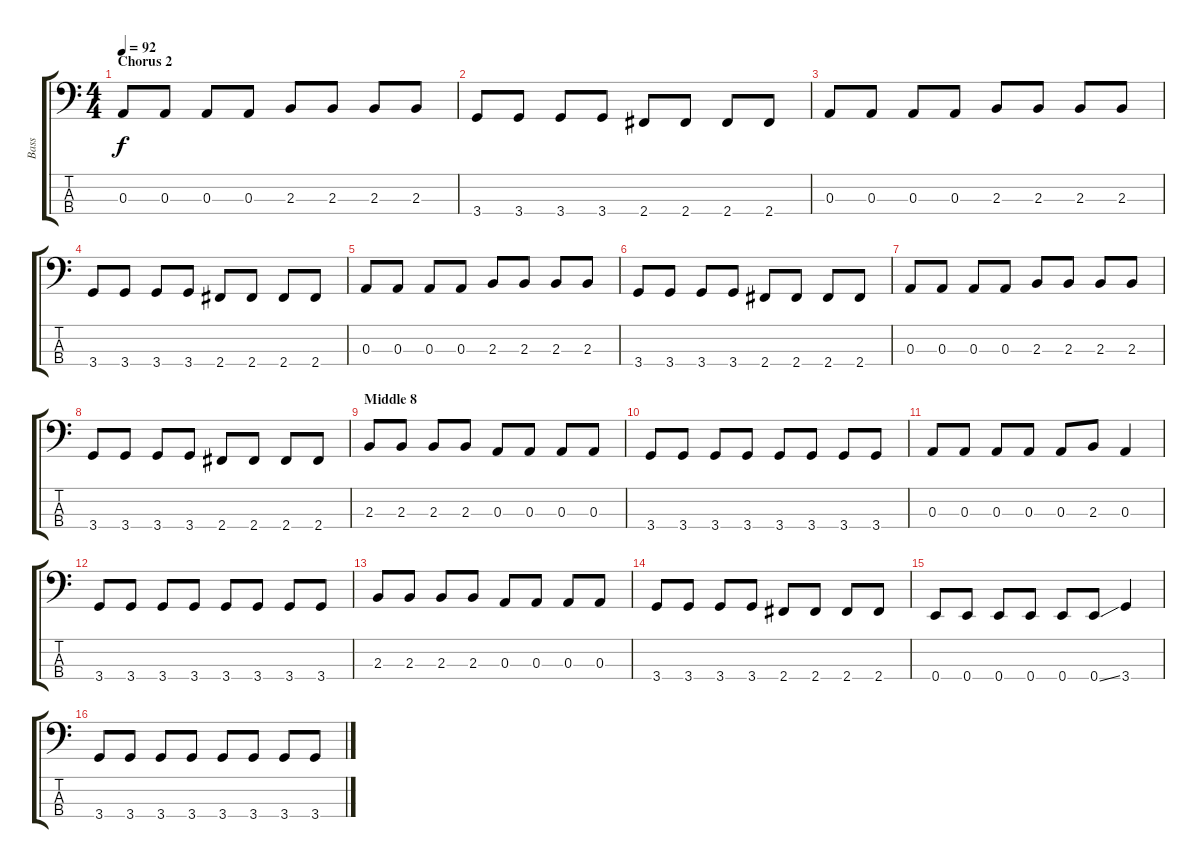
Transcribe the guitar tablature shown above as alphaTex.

\track ("Bass" "Bass") {instrument electricbassfinger}
\staff {score tabs}
\tuning (G2 D2 A1 E1) {hide}
\ts (4 4)
\section ("" "Chorus 2")
\tempo 92
\clef f4
\ks c
0.3.8{dy f} 0.3.8 0.3.8 0.3.8 2.3.8 2.3.8 2.3.8 2.3.8 |
3.4.8 3.4.8 3.4.8 3.4.8 2.4.8 2.4.8 2.4.8 2.4.8 |
0.3.8 0.3.8 0.3.8 0.3.8 2.3.8 2.3.8 2.3.8 2.3.8 |
3.4.8 3.4.8 3.4.8 3.4.8 2.4.8 2.4.8 2.4.8 2.4.8 |
0.3.8 0.3.8 0.3.8 0.3.8 2.3.8 2.3.8 2.3.8 2.3.8 |
3.4.8 3.4.8 3.4.8 3.4.8 2.4.8 2.4.8 2.4.8 2.4.8 |
0.3.8 0.3.8 0.3.8 0.3.8 2.3.8 2.3.8 2.3.8 2.3.8 |
3.4.8 3.4.8 3.4.8 3.4.8 2.4.8 2.4.8 2.4.8 2.4.8 |
\section ("" "Middle 8")
2.3.8 2.3.8 2.3.8 2.3.8 0.3.8 0.3.8 0.3.8 0.3.8 |
3.4.8 3.4.8 3.4.8 3.4.8 3.4.8 3.4.8 3.4.8 3.4.8 |
0.3.8 0.3.8 0.3.8 0.3.8 0.3.8 2.3.8 0.3.4 |
3.4.8 3.4.8 3.4.8 3.4.8 3.4.8 3.4.8 3.4.8 3.4.8 |
2.3.8 2.3.8 2.3.8 2.3.8 0.3.8 0.3.8 0.3.8 0.3.8 |
3.4.8 3.4.8 3.4.8 3.4.8 2.4.8 2.4.8 2.4.8 2.4.8 |
0.4.8 0.4.8 0.4.8 0.4.8 0.4.8 0.4{ss}.8 3.4.4 |
3.4.8 3.4.8 3.4.8 3.4.8 3.4.8 3.4.8 3.4.8 3.4.8
